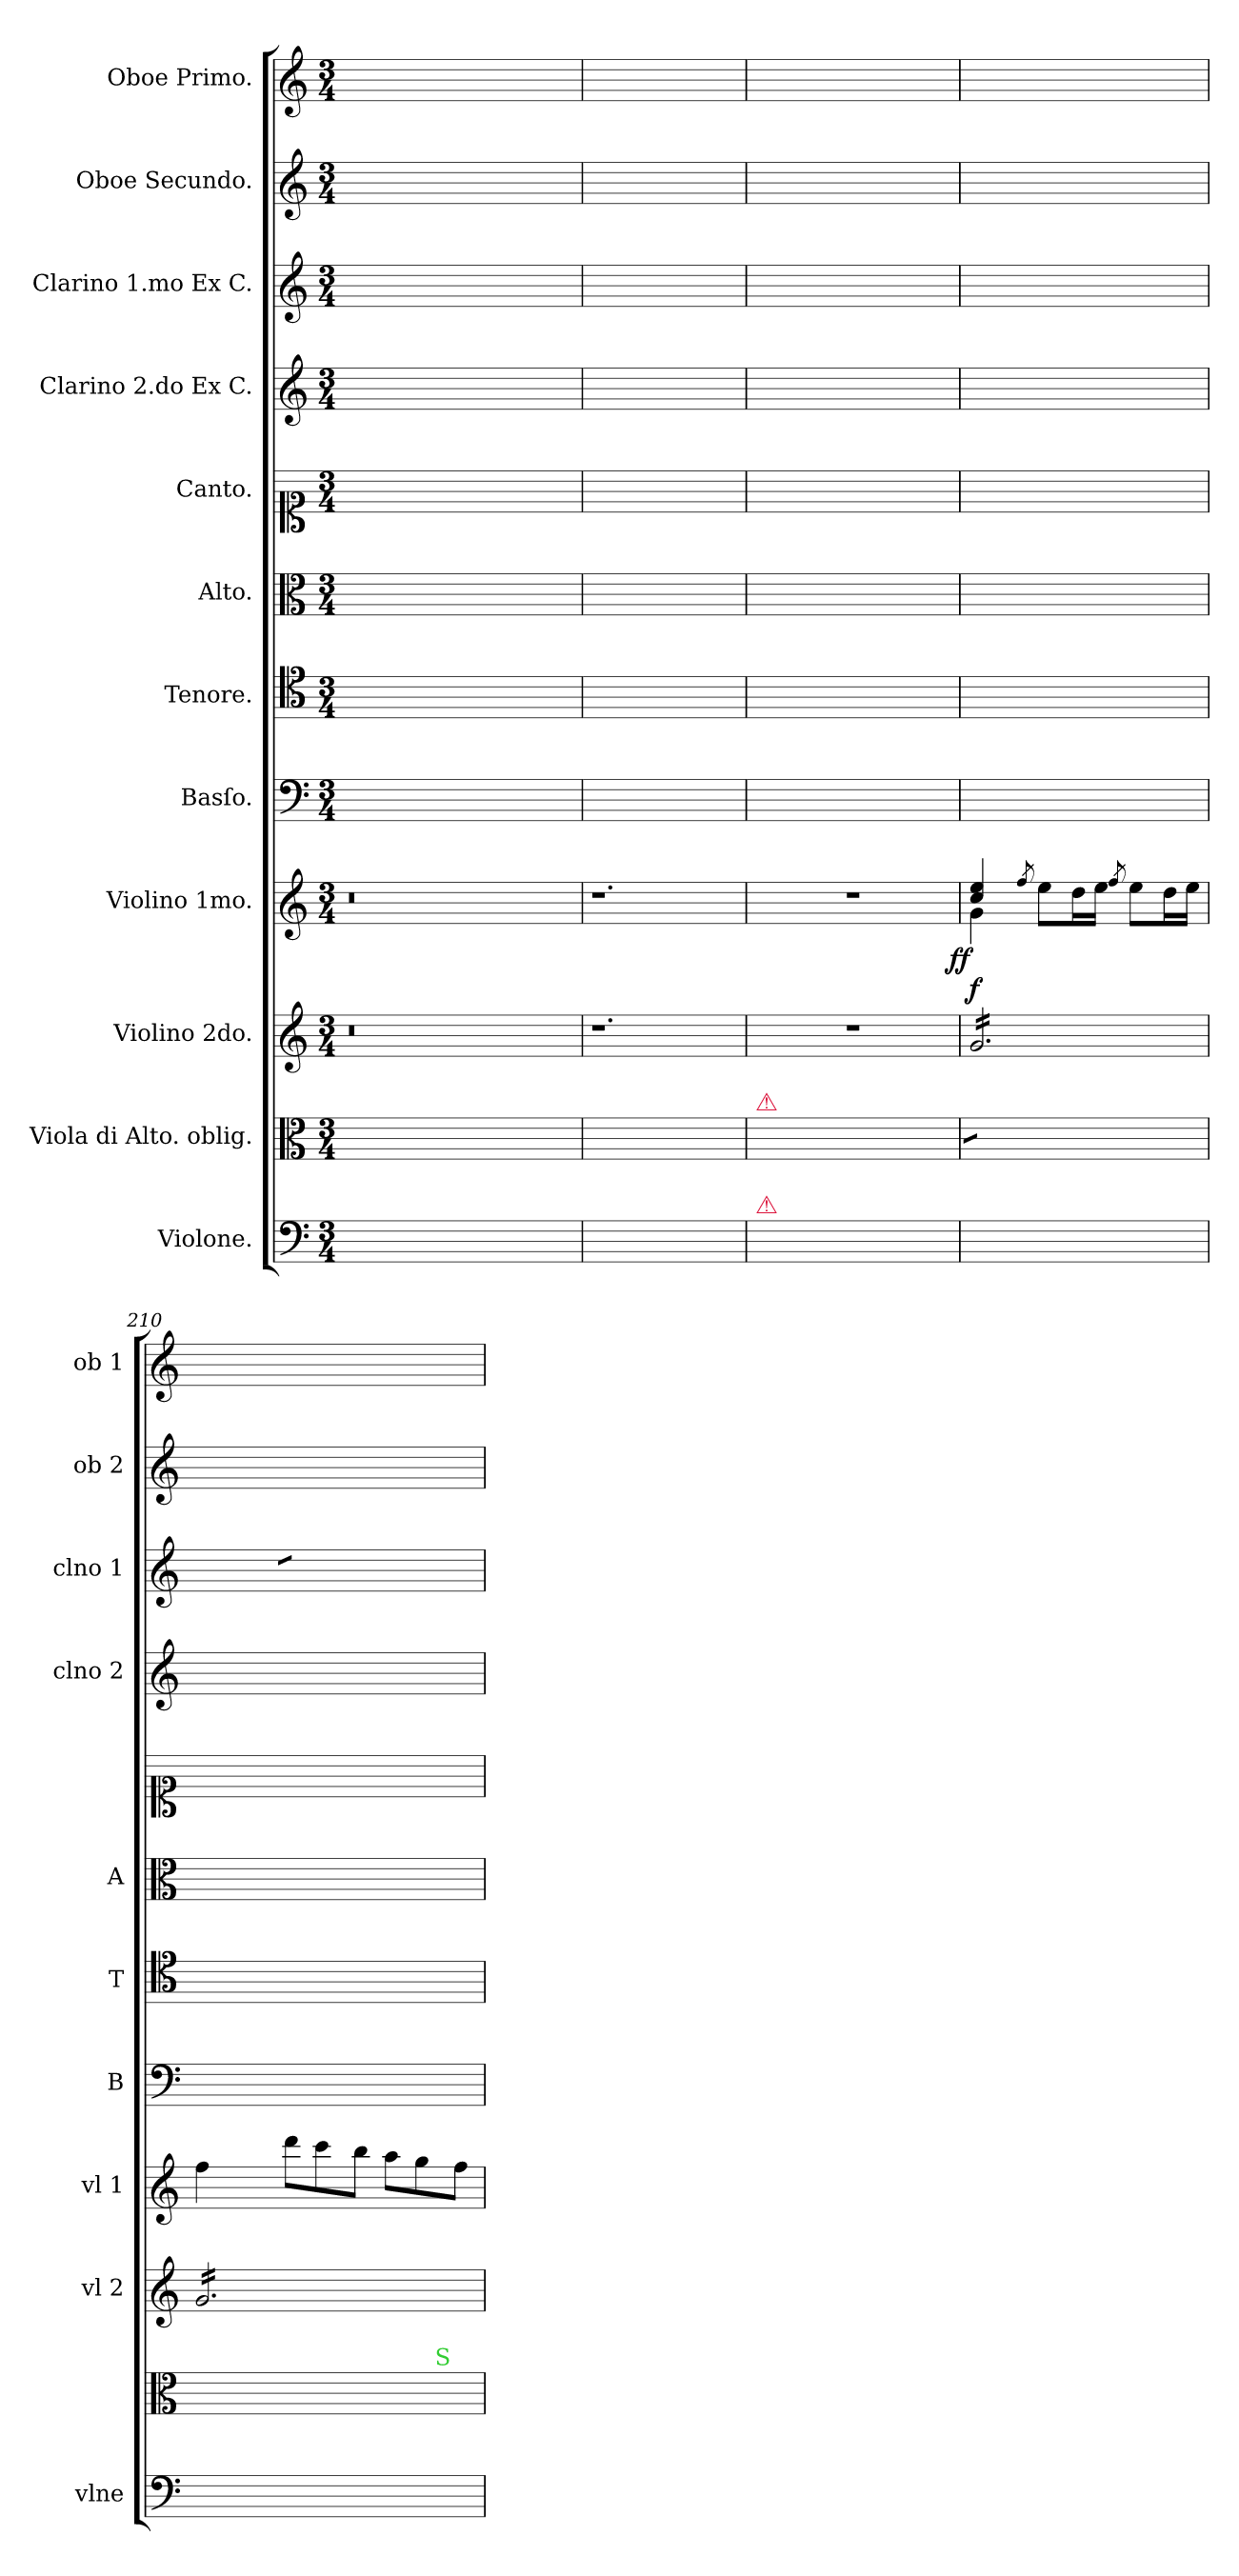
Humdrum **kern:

**kern	**kern	**kern	**dynam	**kern	**dynam	**kern	**text	**kern	**text	**kern	**text	**kern	**text	**kern	**kern	**kern	**kern
*part12	*part11	*part10	*part10	*part9	*part9	*part8	*part8	*part7	*part7	*part6	*part6	*part5	*part5	*part4	*part3	*part2	*part1
*staff12	*staff11	*staff10	*staff10	*staff9	*staff9	*staff8	*staff8	*staff7	*staff7	*staff6	*staff6	*staff5	*staff5	*staff4	*staff3	*staff2	*staff1
*I"Violone.	*I"Viola di Alto. oblig.	*I"Violino 2do.	*	*I"Violino 1mo.	*	*I"Basſo.	*	*I"Tenore.	*	*I"Alto.	*	*I"Canto.	*	*I"Clarino 2.do Ex C.	*I"Clarino 1.mo Ex C.	*I"Oboe Secundo.	*I"Oboe Primo.
*I'vlne	*	*I'vl 2	*	*I'vl 1	*	*I'B	*	*I'T	*	*I'A	*	*	*	*I'clno 2	*I'clno 1	*I'ob 2	*I'ob 1
*clefF4	*clefC3	*clefG2	*	*clefG2	*	*clefF4	*	*clefC4	*	*clefC3	*	*clefC1	*	*clefG2	*clefG2	*clefG2	*clefG2
*k[]	*k[]	*k[]	*	*k[]	*	*k[]	*	*k[]	*	*k[]	*	*k[]	*	*k[]	*k[]	*k[]	*k[]
*C:	*C:	*C:	*	*C:	*	*C:	*	*C:	*	*C:	*	*C:	*	*C:	*C:	*C:	*C:
*M3/4	*M3/4	*M3/4	*	*M3/4	*	*M3/4	*	*M3/4	*	*M3/4	*	*M3/4	*	*M3/4	*M3/4	*M3/4	*M3/4
=	=	=	=	=	=	=	=	=	=	=	=	=	=	=	=	=	=
0.ryy	0.ryy	0.r	.	0.r	.	0.ryy	.	0.ryy	.	0.ryy	.	0.ryy	.	0.ryy	0.ryy	0.ryy	0.ryy
=	=	=	=	=	=	=	=	=	=	=	=	=	=	=	=	=	=
0.ryy	0.ryy	0.r	.	0.r	.	0.ryy	.	0.ryy	.	0.ryy	.	0.ryy	.	0.ryy	0.ryy	0.ryy	0.ryy
=	=	=	=	=	=	=	=	=	=	=	=	=	=	=	=	=	=
1.ryy	1.ryy	1.r	.	1.r	.	1.ryy	.	1.ryy	.	1.ryy	.	1.ryy	.	1.ryy	1.ryy	1.ryy	1.ryy
=208	=208	=208	=208	=208	=208	=208	=208	=208	=208	=208	=208	=208	=208	=208	=208	=208	=208
!	!LO:TX:a:color=crimson:t=⚠	!	!	!	!	!	!	!	!	!	!	!	!	!	!	!	!
!LO:TX:a:color=crimson:t=⚠	!	!	!	!	!	!	!	!	!	!	!	!	!	!	!	!	!
8C/Lyy	8c/Lyy	2.r	.	2.r	.	2.ryy	.	2.ryy	.	2.ryy	.	2.ryy	.	2.ryy	2.ryy	2.ryy	2.ryy
8c\yy	8cc\yy	.	.	.	.	.	.	.	.	.	.	.	.	.	.	.	.
8G\yy	8g\yy	.	.	.	.	.	.	.	.	.	.	.	.	.	.	.	.
8c\yy	8cc\yy	.	.	.	.	.	.	.	.	.	.	.	.	.	.	.	.
8E\yy	8e\yy	.	.	.	.	.	.	.	.	.	.	.	.	.	.	.	.
8G\Jyy	8g\Jyy	.	.	.	.	.	.	.	.	.	.	.	.	.	.	.	.
=209	=209	=209	=209	=209	=209	=209	=209	=209	=209	=209	=209	=209	=209	=209	=209	=209	=209
*	*	*	*	*^	*	*	*	*	*	*	*	*	*	*	*	*	*
!	!	!	!LO:DY:a	!	!	!LO:DY:rj	!	!	!	!	!	!	!	!	!	!	!	!
*	*tremolo	*	*	*	*	*	*	*	*	*	*	*	*	*	*	*	*	*
*	*	*tremolo	*	*	*	*	*	*	*	*	*	*	*	*	*	*	*	*
8C/Lyy	8c\yyL	16g/LL	f	4cc/ 4ee/	4g\	ff	2C/yy	Ky-	2c\yy	Ky-	2g\yy	Ky-	2ee\yy	Ky-	4cc\yy	4ee\yy	4cc\yy	4ee\yy
.	.	16g/	.	.	.	.	.	.	.	.	.	.	.	.	.	.	.	.
8GG/yy	8c\yy	16g/	.	.	.	.	.	.	.	.	.	.	.	.	.	.	.	.
.	.	16g/	.	.	.	.	.	.	.	.	.	.	.	.	.	.	.	.
.	.	.	.	8qff/	.	.	.	.	.	.	.	.	.	.	.	.	.	.
8C/yy	8c\yy	16g/	.	8ee\L	4ryy	.	.	.	.	.	.	.	.	.	4cc\yy	4ryy	4cc\yy	4ee\yy
.	.	16g/	.	.	.	.	.	.	.	.	.	.	.	.	.	.	.	.
8GG/yy	8c\yy	16g/	.	16dd\L	.	.	.	.	.	.	.	.	.	.	.	.	.	.
.	.	16g/	.	16ee\JJ	.	.	.	.	.	.	.	.	.	.	.	.	.	.
.	.	.	.	8qff/	.	.	.	.	.	.	.	.	.	.	.	.	.	.
8C/yy	8c\yy	16g/	.	8ee\L	4ryy	.	4C/yy	-ri-	4c\yy	-ri-	4g\yy	-ri-	4ee\yy	-ri-	4cc\yy	4ee\yy	4cc\yy	4ee\yy
.	.	16g/	.	.	.	.	.	.	.	.	.	.	.	.	.	.	.	.
8GG/Jyy	8c\yyJ	16g/	.	16dd\L	.	.	.	.	.	.	.	.	.	.	.	.	.	.
*	*Xtremolo	*	*	*	*	*	*	*	*	*	*	*	*	*	*	*	*	*
.	.	16g/JJ	.	16ee\JJ	.	.	.	.	.	.	.	.	.	.	.	.	.	.
*	*	*	*	*v	*v	*	*	*	*	*	*	*	*	*	*	*	*	*
=210	=210	=210	=210	=210	=210	=210	=210	=210	=210	=210	=210	=210	=210	=210	=210	=210	=210
8BB/Lyy	8d\Lyy	16g/LL	.	4ff\	.	2.BB/yy	-e	2.d\yy	-e	2.g\yy	-e	2.ff\yy	-e	4dd\yy	8dd\Lyy	4dd\yy	4ff\yy
.	.	16g/	.	.	.	.	.	.	.	.	.	.	.	.	.	.	.
8GG/yy	8B\yy	16g/	.	.	.	.	.	.	.	.	.	.	.	.	16dd\Lyy	.	.
.	.	16g/	.	.	.	.	.	.	.	.	.	.	.	.	16dd\JJyy	.	.
*	*	*	*	*Xtuplet	*	*	*	*	*	*	*	*	*	*	*	*	*
*	*	*	*	*	*	*	*	*	*	*	*	*	*	*	*tremolo	*	*
8BB/yy	8d\yy	16g/	.	12ddd\L	.	.	.	.	.	.	.	.	.	2dd\yy	8dd\yyL	2dd\yy	2ff\yy
.	.	16g/	.	.	.	.	.	.	.	.	.	.	.	.	.	.	.
.	.	.	.	12ccc\	.	.	.	.	.	.	.	.	.	.	.	.	.
8GG/yy	8B\yy	16g/	.	.	.	.	.	.	.	.	.	.	.	.	8dd\yy	.	.
.	.	.	.	12bb\J	.	.	.	.	.	.	.	.	.	.	.	.	.
.	.	16g/	.	.	.	.	.	.	.	.	.	.	.	.	.	.	.
8BB/yy	8d\yy	16g/	.	12aa\L	.	.	.	.	.	.	.	.	.	.	8dd\yy	.	.
.	.	16g/	.	.	.	.	.	.	.	.	.	.	.	.	.	.	.
.	.	.	.	12gg\	.	.	.	.	.	.	.	.	.	.	.	.	.
!	!LO:TX:a:color=limegreen:t=S	!	!	!	!	!	!	!	!	!	!	!	!	!	!	!	!
8GG/Jyy	8B\Jyy	16g/	.	.	.	.	.	.	.	.	.	.	.	.	8dd\yyJ	.	.
*	*	*	*	*	*	*	*	*	*	*	*	*	*	*	*Xtremolo	*	*
.	.	.	.	12ff\J	.	.	.	.	.	.	.	.	.	.	.	.	.
.	.	16g/JJ	.	.	.	.	.	.	.	.	.	.	.	.	.	.	.
*	*	*Xtremolo	*	*	*	*	*	*	*	*	*	*	*	*	*	*	*
=	=	=	=	=	=	=	=	=	=	=	=	=	=	=	=	=	=
*-	*-	*-	*-	*-	*-	*-	*-	*-	*-	*-	*-	*-	*-	*-	*-	*-	*-
